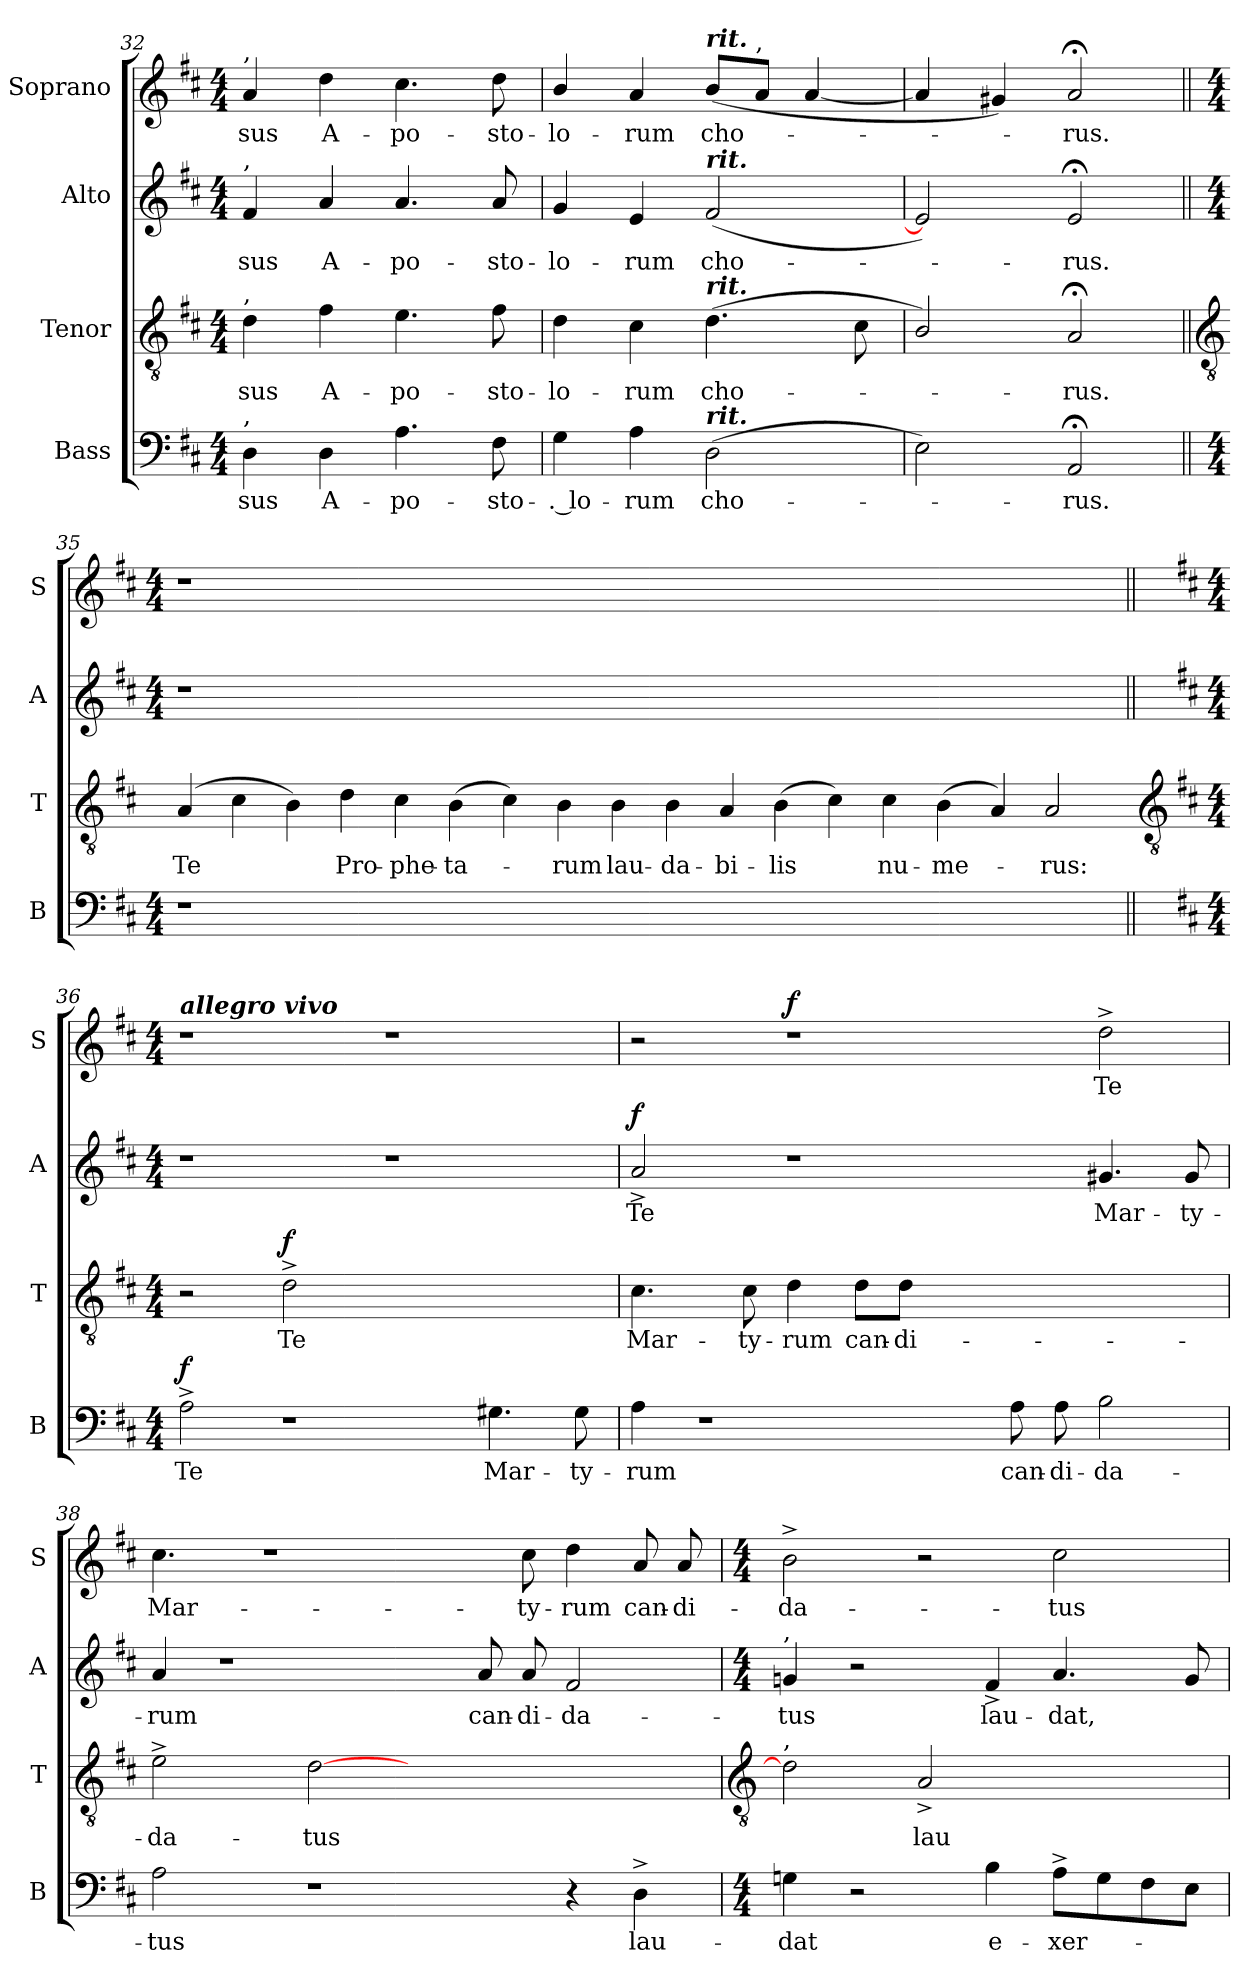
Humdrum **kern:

**kern	**text	**dynam	**kern	**text	**dynam	**kern	**text	**dynam	**kern	**text	**dynam
*part4	*part4	*part4	*part3	*part3	*part3	*part2	*part2	*part2	*part1	*part1	*part1
*staff4	*staff4	*staff4	*staff3	*staff3	*staff3	*staff2	*staff2	*staff2	*staff1	*staff1	*staff1
*I"Bass	*	*	*I"Tenor	*	*	*I"Alto	*	*	*I"Soprano	*	*
*I'B	*	*	*I'T	*	*	*I'A	*	*	*I'S	*	*
*clefF4	*	*	*clefGv2	*	*	*clefG2	*	*	*clefG2	*	*
*k[f#c#]	*	*	*k[f#c#]	*	*	*k[f#c#]	*	*	*k[f#c#]	*	*
*D:	*	*	*D:	*	*	*D:	*	*	*D:	*	*
*M4/4	*	*	*M4/4	*	*	*M4/4	*	*	*M4/4	*	*
=32	=32	=32	=32	=32	=32	=32	=32	=32	=32	=32	=32
!	!	!	!	!	!	!	!	!	!LO:TX:a:t=,	!	!
!	!	!	!	!	!	!LO:TX:a:t=,	!	!	!	!	!
!	!	!	!LO:TX:a:t=,	!	!	!	!	!	!	!	!
!LO:TX:a:t=,	!	!	!	!	!	!	!	!	!	!	!
!	!LO:LY:b	!	!	!LO:LY:b	!	!	!LO:LY:b	!	!	!LO:LY:b	!
4D	-sus	.	4d	-sus	.	4f#	-sus	.	4a	-sus	.
!	!LO:LY:b	!	!	!LO:LY:b	!	!	!LO:LY:b	!	!	!LO:LY:b	!
4D	A-	.	4f#	A-	.	4a	A-	.	4dd	A-	.
!	!LO:LY:b	!	!	!LO:LY:b	!	!	!LO:LY:b	!	!	!LO:LY:b	!
4.A	-po-	.	4.e	-po-	.	4.a	-po-	.	4.cc#	-po-	.
!	!LO:LY:b	!	!	!LO:LY:b	!	!	!LO:LY:b	!	!	!LO:LY:b	!
8F#	-sto-	.	8f#	-sto-	.	8a	-sto-	.	8dd	-sto-	.
=33	=33	=33	=33	=33	=33	=33	=33	=33	=33	=33	=33
!	!LO:LY:b	!	!	!LO:LY:b	!	!	!LO:LY:b	!	!	!LO:LY:b	!
4G	-. lo-	.	4d	-lo-	.	4g	-lo-	.	4b/	-lo-	.
!	!LO:LY:b	!	!	!LO:LY:b	!	!	!LO:LY:b	!	!	!LO:LY:b	!
4A	-rum	.	4c#	-rum	.	4e	-rum	.	4a	-rum	.
!	!	!	!	!	!	!	!	!	!LO:TX:a:Bi:t=rit.	!	!
!	!	!	!	!	!	!LO:TX:a:Bi:t=rit.	!	!	!	!	!
!	!	!	!LO:TX:a:Bi:t=rit.	!	!	!	!	!	!	!	!
!LO:TX:a:Bi:t=rit.	!	!	!	!	!	!	!	!	!	!	!
!	!LO:LY:b	!	!	!LO:LY:b	!	!	!LO:LY:b	!	!	!LO:LY:b	!
(>2D	cho-	.	(>4.d	cho-	.	(<2f#	cho-	.	(<8bL	cho-	.
!	!	!	!	!	!	!	!	!	!LO:TX:a:t=,	!	!
.	.	.	.	.	.	.	.	.	8aJ	.	.
.	.	.	.	.	.	.	.	.	[4a	.	.
.	.	.	8c#	.	.	.	.	.	.	.	.
=34	=34	=34	=34	=34	=34	=34	=34	=34	=34	=34	=34
2E)	.	.	2B/)	.	.	2e])	.	.	4a]	.	.
.	.	.	.	.	.	.	.	.	4g#X)	.	.
!	!LO:LY:b	!	!	!LO:LY:b	!	!	!LO:LY:b	!	!	!LO:LY:b	!
2AA;<	rus.	.	2A;<	rus.	.	2e;<	rus.	.	2a;<	rus.	.
!!LO:LB:g=z
=35||	=35||	=35||	=35||	=35||	=35||	=35||	=35||	=35||	=35||	=35||	=35||
*	*	*	*clefGv2	*	*	*	*	*	*	*	*
*M4/4	*	*	*	*	*	*M4/4	*	*	*M4/4	*	*
!	!	!	!	!LO:LY:b	!	!	!	!	!	!	!
1r	.	.	(>4A	Te	.	1r	.	.	1r	.	.
.	.	.	4c#	.	.	.	.	.	.	.	.
.	.	.	4B)	.	.	.	.	.	.	.	.
!	!	!	!	!LO:LY:b	!	!	!	!	!	!	!
.	.	.	4d	Pro-	.	.	.	.	.	.	.
!	!	!	!	!LO:LY:b	!	!	!	!	!	!	!
2%7ryy	.	.	4c#	-phe-	.	2%7ryy	.	.	2%7ryy	.	.
!	!	!	!	!LO:LY:b	!	!	!	!	!	!	!
.	.	.	(>4B	-ta-	.	.	.	.	.	.	.
.	.	.	4c#)	.	.	.	.	.	.	.	.
!	!	!	!	!LO:LY:b	!	!	!	!	!	!	!
.	.	.	4B	rum	.	.	.	.	.	.	.
!	!	!	!	!LO:LY:b	!	!	!	!	!	!	!
.	.	.	4B	lau-	.	.	.	.	.	.	.
!	!	!	!	!LO:LY:b	!	!	!	!	!	!	!
.	.	.	4B	-da-	.	.	.	.	.	.	.
!	!	!	!	!LO:LY:b	!	!	!	!	!	!	!
.	.	.	4A	-bi-	.	.	.	.	.	.	.
!	!	!	!	!LO:LY:b	!	!	!	!	!	!	!
.	.	.	(>4B	-lis	.	.	.	.	.	.	.
.	.	.	4c#)	.	.	.	.	.	.	.	.
!	!	!	!	!LO:LY:b	!	!	!	!	!	!	!
.	.	.	4c#	nu-	.	.	.	.	.	.	.
!	!	!	!	!LO:LY:b	!	!	!	!	!	!	!
.	.	.	(<4B	-me-	.	.	.	.	.	.	.
.	.	.	4A)	.	.	.	.	.	.	.	.
!	!	!	!	!LO:LY:b	!	!	!	!	!	!	!
.	.	.	2A	rus:	.	.	.	.	.	.	.
!!LO:LB:g=z
=36||	=36||	=36||	=36-	=36||	=36||	=36||	=36||	=36||	=36||	=36||	=36||
*	*	*	*clefGv2	*	*	*	*	*	*	*	*
*k[f#c#]	*	*	*	*	*	*k[f#c#]	*	*	*k[f#c#]	*	*
*D:	*	*	*	*	*	*D:	*	*	*D:	*	*
*M4/4	*	*	*M4/4	*	*	*M4/4	*	*	*M4/4	*	*
!	!	!	!	!	!	!	!	!	!LO:TX:a:Bi:t=allegro vivo	!	!
!	!LO:LY:b	!LO:DY:b	!	!	!	!	!	!	!	!	!
2A^	Te	f	2r	.	.	1r	.	.	1r	.	.
!	!	!	!	!LO:LY:b	!LO:DY:b	!	!	!	!	!	!
1r	.	.	2d^	Te	f	.	.	.	.	.	.
.	.	.	1ryy	.	.	1r	.	.	1r	.	.
!	!LO:LY:b	!	!	!	!	!	!	!	!	!	!
4.G#X	Mar-	.	.	.	.	.	.	.	.	.	.
!	!LO:LY:b	!	!	!	!	!	!	!	!	!	!
8G#	-ty-	.	.	.	.	.	.	.	.	.	.
=37	=37	=37	=37	=37	=37	=37	=37	=37	=37	=37	=37
!	!LO:LY:b	!	!	!LO:LY:b	!	!	!LO:LY:b	!LO:DY:b	!	!	!
4A	-rum	.	4.c#	Mar-	.	2a^	Te	f	2r	.	.
1r	.	.	.	.	.	.	.	.	.	.	.
!	!	!	!	!LO:LY:b	!	!	!	!	!	!	!
.	.	.	8c#	-ty-	.	.	.	.	.	.	.
!	!	!	!	!LO:LY:b	!	!	!	!	!	!	!LO:DY:b
.	.	.	4d	-rum	.	1r	.	.	1r	.	f
!	!	!	!	!LO:LY:b	!	!	!	!	!	!	!
.	.	.	8d\L	can-	.	.	.	.	.	.	.
!	!	!	!	!LO:LY:b	!	!	!	!	!	!	!
.	.	.	8d\J	-di-	.	.	.	.	.	.	.
.	.	.	1ryy	.	.	.	.	.	.	.	.
!	!LO:LY:b	!	!	!	!	!	!	!	!	!	!
8A	can-	.	.	.	.	.	.	.	.	.	.
!	!LO:LY:b	!	!	!	!	!	!	!	!	!	!
8A	-di-	.	.	.	.	.	.	.	.	.	.
!	!LO:LY:b	!	!	!	!	!	!LO:LY:b	!	!	!LO:LY:b	!
2B	-da-	.	.	.	.	4.g#X	Mar-	.	2dd^	Te	.
!	!	!	!	!	!	!	!LO:LY:b	!	!	!	!
.	.	.	.	.	.	8g#	-ty-	.	.	.	.
=38	=38	=38	=38	=38	=38	=38	=38	=38	=38	=38	=38
!	!LO:LY:b	!	!	!LO:LY:b	!	!	!LO:LY:b	!	!	!LO:LY:b	!
2A	-tus	.	2e^	-da-	.	4a	-rum	.	4.cc#	Mar-	.
.	.	.	.	.	.	1r	.	.	.	.	.
.	.	.	.	.	.	.	.	.	1r	.	.
!	!	!	!	!LO:LY:b	!	!	!	!	!	!	!
1r	.	.	[2d	-tus	.	.	.	.	.	.	.
.	.	.	1ryy	.	.	.	.	.	.	.	.
!	!	!	!	!	!	!	!LO:LY:b	!	!	!	!
.	.	.	.	.	.	8a	can-	.	.	.	.
!	!	!	!	!	!	!	!LO:LY:b	!	!	!LO:LY:b	!
.	.	.	.	.	.	8a	-di-	.	8cc#	-ty-	.
!	!	!	!	!	!	!	!LO:LY:b	!	!	!LO:LY:b	!
4r	.	.	.	.	.	2f#	-da-	.	4dd	-rum	.
!	!LO:LY:b	!	!	!	!	!	!	!	!	!LO:LY:b	!
4D^	lau-	.	.	.	.	.	.	.	8a	can-	.
!	!	!	!	!	!	!	!	!	!	!LO:LY:b	!
.	.	.	.	.	.	.	.	.	8a	-di-	.
!!LO:LB:g=z
=39	=39	=39	=39	=39	=39	=39	=39	=39	=39	=39	=39
*	*	*	*clefGv2	*	*	*	*	*	*	*	*
*M4/4	*	*	*	*	*	*M4/4	*	*	*M4/4	*	*
!	!	!	!	!	!	!LO:TX:a:t=,	!	!	!	!	!
!	!	!	!LO:TX:a:t=,	!	!	!	!	!	!	!	!
!	!LO:LY:b	!	!	!	!	!	!LO:LY:b	!	!	!LO:LY:b	!
4Gn	-dat	.	2d]	.	.	4gn	-tus	.	2b^	-da-	.
2r	.	.	.	.	.	2r	.	.	.	.	.
!	!	!	!	!LO:LY:b	!	!	!	!	!	!	!
.	.	.	2A^	lau-	.	.	.	.	2r	.	.
!	!LO:LY:b	!	!	!	!	!	!LO:LY:b	!	!	!	!
4B	e-	.	.	.	.	4f#^	lau-	.	.	.	.
!	!LO:LY:b	!	!	!	!	!	!LO:LY:b	!	!	!LO:LY:b	!
8A^L	-xer-	.	2ryy	.	.	4.a	-dat,	.	2cc#	-tus	.
8G	.	.	.	.	.	.	.	.	.	.	.
8F#	.	.	.	.	.	.	.	.	.	.	.
8EJ	.	.	.	.	.	8g	.	.	.	.	.
=	=	=	=	=	=	=	=	=	=	=	=
*-	*-	*-	*-	*-	*-	*-	*-	*-	*-	*-	*-
